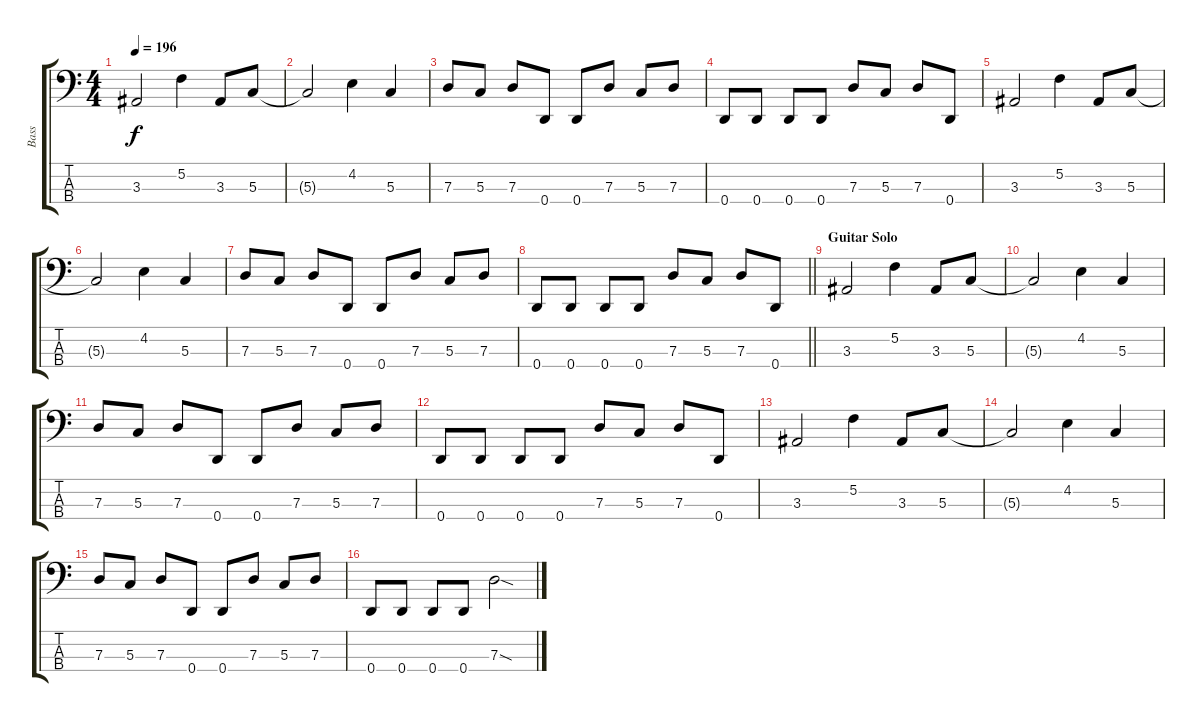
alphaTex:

\track ("Bass" "Bass") {instrument electricbassfinger}
\staff {score tabs}
\tuning (F2 C2 G1 D1) {hide}
\ts (4 4)
\tempo 196
\clef f4
\ks c
3.3.2{dy f} 5.2.4 3.3.8 5.3.8 |
5.3{t}.2 4.2.4 5.3.4 |
7.3.8 5.3.8 7.3.8 0.4.8 0.4.8 7.3.8 5.3.8 7.3.8 |
0.4.8 0.4.8 0.4.8 0.4.8 7.3.8 5.3.8 7.3.8 0.4.8 |
3.3.2 5.2.4 3.3.8 5.3.8 |
5.3{t}.2 4.2.4 5.3.4 |
7.3.8 5.3.8 7.3.8 0.4.8 0.4.8 7.3.8 5.3.8 7.3.8 |
\barLineRight lightlight
0.4.8 0.4.8 0.4.8 0.4.8 7.3.8 5.3.8 7.3.8 0.4.8 |
\section ("" "Guitar Solo")
3.3.2 5.2.4 3.3.8 5.3.8 |
5.3{t}.2 4.2.4 5.3.4 |
7.3.8 5.3.8 7.3.8 0.4.8 0.4.8 7.3.8 5.3.8 7.3.8 |
0.4.8 0.4.8 0.4.8 0.4.8 7.3.8 5.3.8 7.3.8 0.4.8 |
3.3.2 5.2.4 3.3.8 5.3.8 |
5.3{t}.2 4.2.4 5.3.4 |
7.3.8 5.3.8 7.3.8 0.4.8 0.4.8 7.3.8 5.3.8 7.3.8 |
0.4.8 0.4.8 0.4.8 0.4.8 7.3{sod}.2
